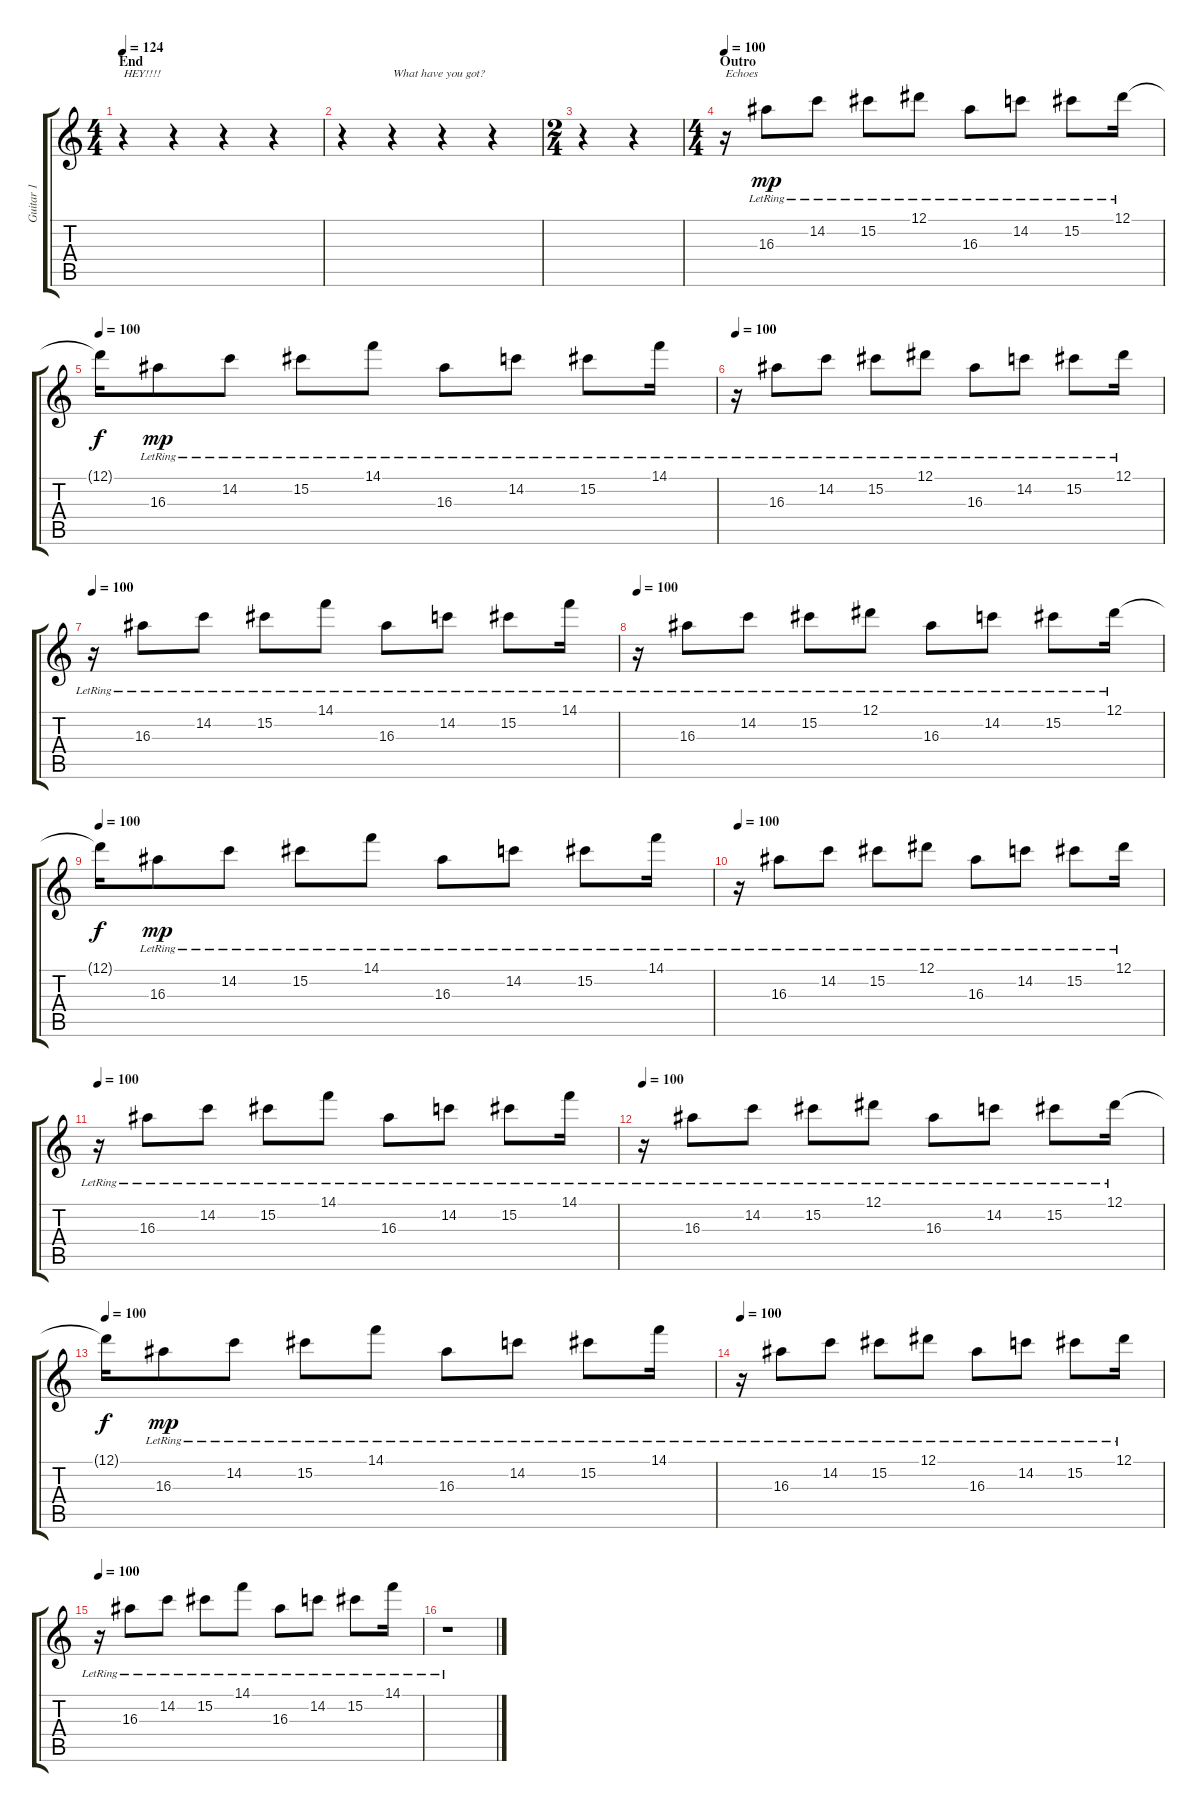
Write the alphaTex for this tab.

\track ("Guitar 1" "Guitar 1") {instrument overdrivenguitar}
\staff {score tabs}
\tuning (Eb4 Bb3 Gb3 Db3 Ab2 Db2) {hide}
\ts (4 4)
\section ("" "End")
\tempo 124
\clef g2
\ks c
r.4{txt "HEY!!!!" dy ff} r.4 r.4 r.4 |
r.4 r.4{txt "What have you got?"} r.4 r.4 |
\ts (2 4)
r.4{volume 0} r.4{volume 8} |
\ts (4 4)
\section ("" "Outro")
\tempo 100
r.16{txt "Echoes"} 16.3{lr}.8{dy mp volume 7 instrument electricguitarjazz} 14.2{lr}.8 15.2{lr}.8 12.1{lr}.8 16.3{lr}.8 14.2{lr}.8 15.2{lr}.8 12.1{lr}.16 |
\tempo 100
12.1{t}.16{dy f} 16.3{lr}.8{dy mp} 14.2{lr}.8 15.2{lr}.8 14.1{lr}.8 16.3{lr}.8 14.2{lr}.8 15.2{lr}.8 14.1{lr}.16 |
\tempo 100
r.16 16.3{lr}.8{volume 8 instrument electricguitarjazz} 14.2{lr}.8 15.2{lr}.8 12.1{lr}.8 16.3{lr}.8 14.2{lr}.8 15.2{lr}.8 12.1{lr}.16 |
\tempo 100
r.16 16.3{lr}.8{volume 8 instrument electricguitarjazz} 14.2{lr}.8 15.2{lr}.8 14.1{lr}.8 16.3{lr}.8 14.2{lr}.8 15.2{lr}.8 14.1{lr}.16 |
\tempo 100
r.16 16.3{lr}.8{volume 7 instrument electricguitarjazz} 14.2{lr}.8 15.2{lr}.8 12.1{lr}.8 16.3{lr}.8 14.2{lr}.8 15.2{lr}.8 12.1{lr}.16 |
\tempo 100
12.1{t}.16{dy f} 16.3{lr}.8{dy mp} 14.2{lr}.8 15.2{lr}.8 14.1{lr}.8 16.3{lr}.8 14.2{lr}.8 15.2{lr}.8 14.1{lr}.16 |
\tempo 100
r.16 16.3{lr}.8{volume 8 instrument electricguitarjazz} 14.2{lr}.8 15.2{lr}.8 12.1{lr}.8 16.3{lr}.8 14.2{lr}.8 15.2{lr}.8 12.1{lr}.16 |
\tempo 100
r.16 16.3{lr}.8{volume 8 instrument electricguitarjazz} 14.2{lr}.8 15.2{lr}.8 14.1{lr}.8 16.3{lr}.8 14.2{lr}.8 15.2{lr}.8 14.1{lr}.16 |
\tempo 100
r.16{volume 0} 16.3{lr}.8{volume 7 instrument electricguitarjazz} 14.2{lr}.8 15.2{lr}.8 12.1{lr}.8 16.3{lr}.8 14.2{lr}.8 15.2{lr}.8 12.1{lr}.16 |
\tempo 100
12.1{t}.16{dy f} 16.3{lr}.8{dy mp} 14.2{lr}.8 15.2{lr}.8 14.1{lr}.8 16.3{lr}.8 14.2{lr}.8 15.2{lr}.8 14.1{lr}.16 |
\tempo 100
r.16 16.3{lr}.8{instrument electricguitarjazz} 14.2{lr}.8 15.2{lr}.8 12.1{lr}.8 16.3{lr}.8 14.2{lr}.8 15.2{lr}.8 12.1{lr}.16 |
\tempo 100
r.16 16.3{lr}.8{instrument electricguitarjazz} 14.2{lr}.8 15.2{lr}.8 14.1{lr}.8 16.3{lr}.8 14.2{lr}.8 15.2{lr}.8 14.1{lr}.16 |
r.1
